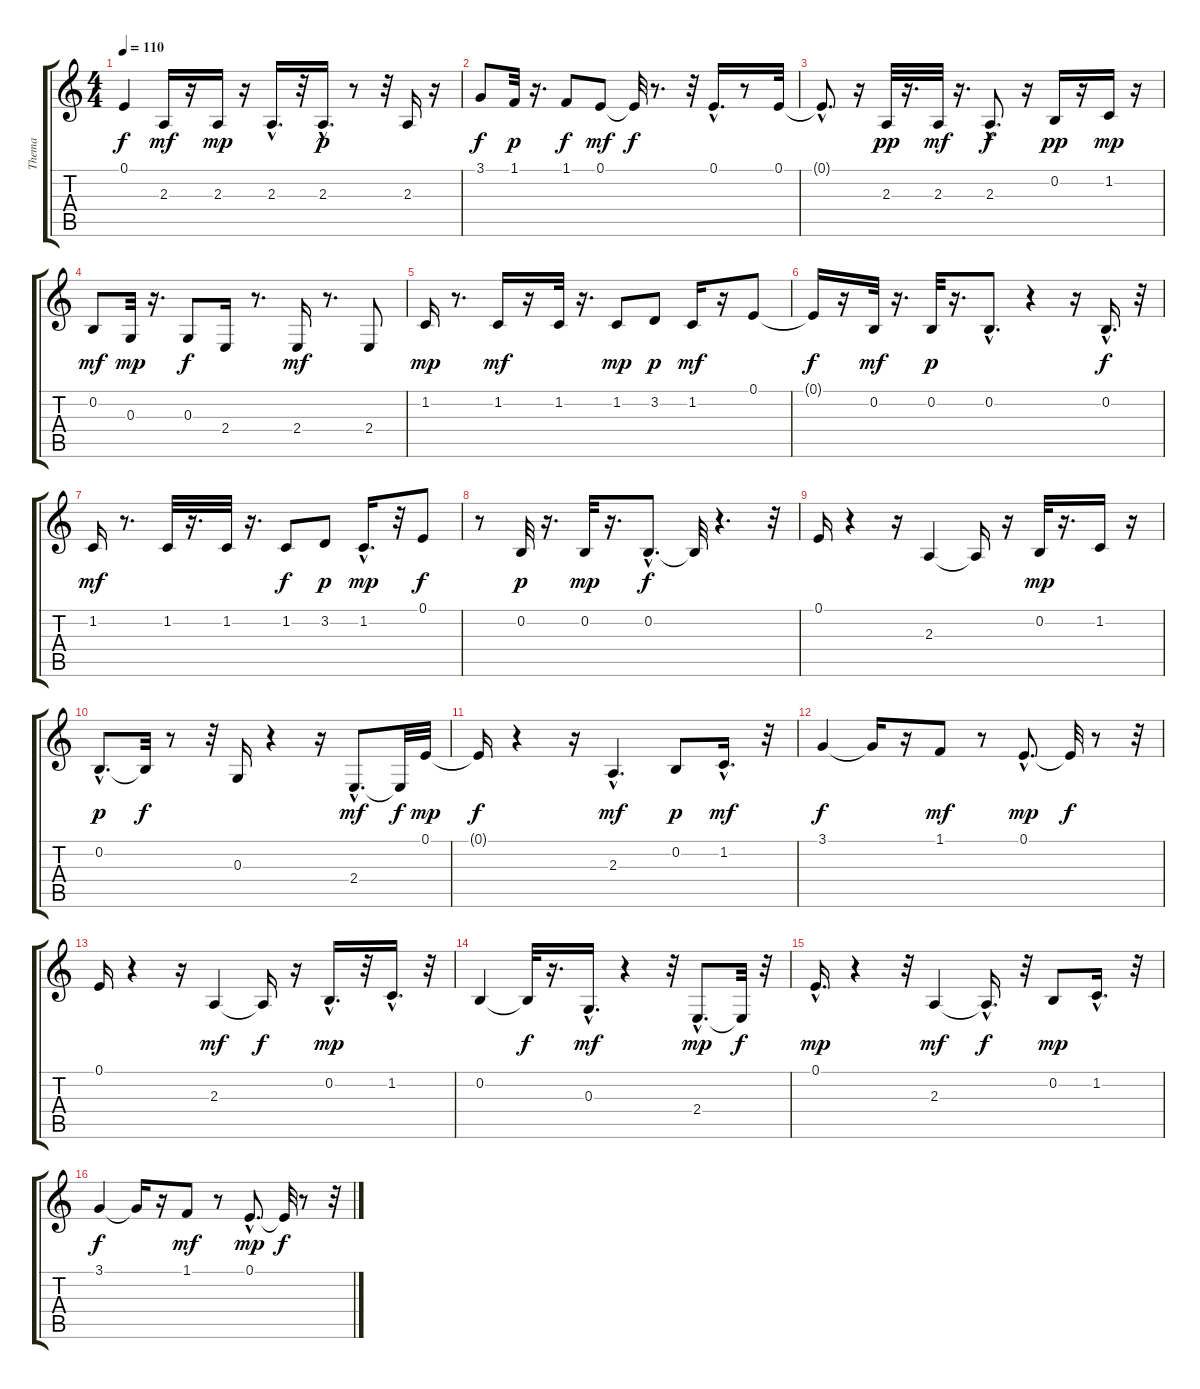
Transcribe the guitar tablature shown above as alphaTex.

\track ("Thema" "Thema") {instrument fx5brightness}
\staff {score tabs}
\tuning (E4 B3 G3 D3 A2 E2) {hide}
\ts (4 4)
\tempo 110
\clef g2
\ks c
0.1.4{dy f} 2.3.16{dy mf} r.16 2.3.16{dy mp} r.16 2.3{hac}.16{d} r.32 2.3{hac}.16{d dy p} r.8 r.32 2.3.16 r.16 |
3.1.8{dy f} 1.1.32{dy p} r.16{d} 1.1.8{dy f} 0.1.8{dy mf} 0.1{t}.32{dy f} r.8{d} r.32 0.1{hac}.16{d} r.8 0.1.32 |
0.1{hac t}.8{d} r.16 2.3.32{dy pp} r.16{d} 2.3.32{dy mf} r.16{d} 2.3{hac}.8{d dy f} r.16 0.2.16{dy pp} r.16 1.2.16{dy mp} r.16 |
0.2.8{dy mf} 0.3.32{dy mp} r.16{d} 0.3.8{dy f} 2.4.16 r.8{d} 2.4.16{dy mf} r.8{d} 2.4.8 |
1.2.16{dy mp} r.8{d} 1.2.16{dy mf} r.16 1.2.32 r.16{d} 1.2.8{dy mp} 3.2.8{dy p} 1.2.16{dy mf} r.16 0.1.8 |
0.1{t}.16{dy f} r.16 0.2.32{dy mf} r.16{d} 0.2.32{dy p} r.16{d} 0.2{hac}.8{d} r.4 r.16 0.2{hac}.16{d dy f} r.32 |
1.2.16{dy mf} r.8{d} 1.2.32 r.16{d} 1.2.32 r.16{d} 1.2.8{dy f} 3.2.8{dy p} 1.2{hac}.16{d dy mp} r.32 0.1.8{dy f} |
r.8 0.2.32{dy p} r.16{d} 0.2.32{dy mp} r.16{d} 0.2{hac}.8{d dy f} 0.2{t}.32 r.4{d} r.32 |
0.1.16 r.4 r.16 2.3.4 2.3{t}.16 r.16 0.2.32{dy mp} r.16{d} 1.2.16 r.16 |
0.2{hac}.8{d dy p} 0.2{t}.32{dy f} r.8 r.32 0.3.16 r.4 r.16 2.4{hac}.8{d dy mf} 2.4{t}.32{dy f} 0.1.32{dy mp} |
0.1{t}.16{dy f} r.4 r.16 2.3{hac}.4{d dy mf} 0.2.8{dy p} 1.2{hac}.16{d dy mf} r.32 |
3.1.4{dy f} 3.1{t}.16 r.16 1.1.8{dy mf} r.8 0.1{hac}.8{d dy mp} 0.1{t}.32{dy f} r.8 r.32 |
0.1.16 r.4 r.16 2.3.4{dy mf} 2.3{t}.16{dy f} r.16 0.2{hac}.16{d dy mp} r.32 1.2{hac}.16{d} r.32 |
0.2.4 0.2{t}.32{dy f} r.16{d} 0.3{hac}.16{d dy mf} r.4 r.32 2.4{hac}.8{d dy mp} 2.4{t}.32{dy f} r.32 |
0.1{hac}.16{d dy mp} r.4 r.32 2.3.4{dy mf} 2.3{hac t}.16{d dy f} r.32 0.2.8{dy mp} 1.2{hac}.16{d} r.32 |
3.1.4{dy f} 3.1{t}.16 r.16 1.1.8{dy mf} r.8 0.1{hac}.8{d dy mp} 0.1{t}.32{dy f} r.8 r.32
